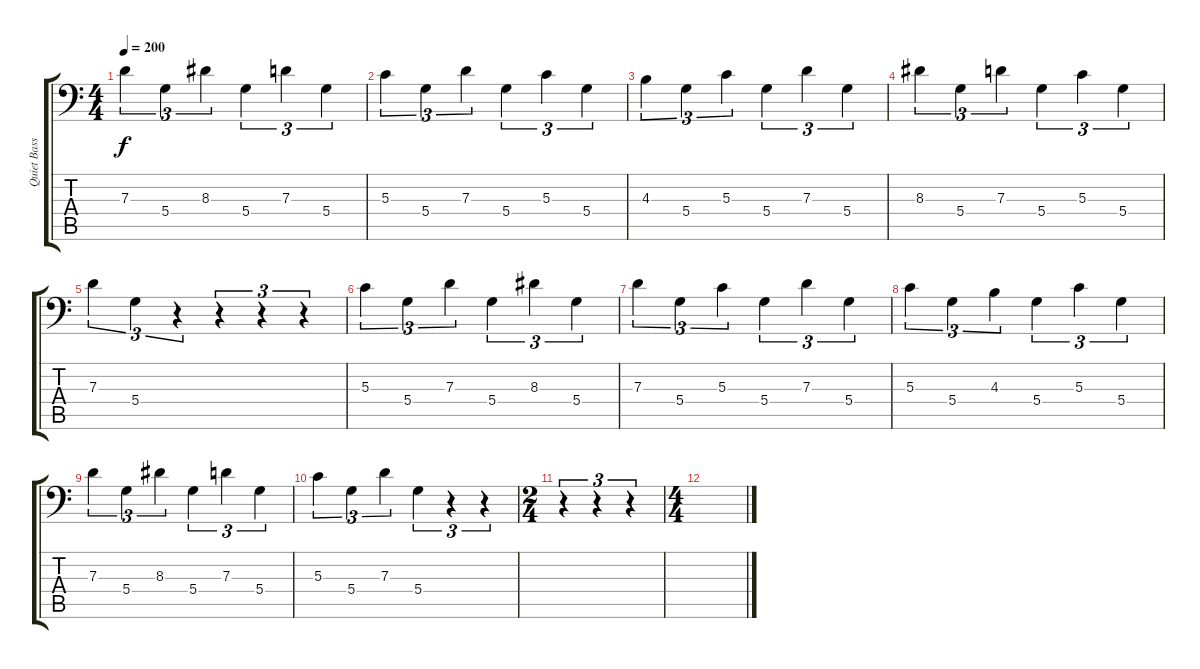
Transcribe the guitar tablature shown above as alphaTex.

\track ("Quiet Bass Lead" "Quiet Bass") {instrument electricbassfinger}
\staff {score tabs}
\tuning (E3 B2 G2 D2 A1 E1) {hide}
\ts (4 4)
\tempo 200
\clef f4
\ks c
7.3.4{tu (3 2) dy f} 5.4.4{tu (3 2)} 8.3.4{tu (3 2)} 5.4.4{tu (3 2)} 7.3.4{tu (3 2)} 5.4.4{tu (3 2)} |
5.3.4{tu (3 2)} 5.4.4{tu (3 2)} 7.3.4{tu (3 2)} 5.4.4{tu (3 2)} 5.3.4{tu (3 2)} 5.4.4{tu (3 2)} |
4.3.4{tu (3 2)} 5.4.4{tu (3 2)} 5.3.4{tu (3 2)} 5.4.4{tu (3 2)} 7.3.4{tu (3 2)} 5.4.4{tu (3 2)} |
8.3.4{tu (3 2)} 5.4.4{tu (3 2)} 7.3.4{tu (3 2)} 5.4.4{tu (3 2)} 5.3.4{tu (3 2)} 5.4.4{tu (3 2)} |
7.3.4{tu (3 2)} 5.4.4{tu (3 2)} r.4{tu (3 2)} r.4{tu (3 2)} r.4{tu (3 2)} r.4{tu (3 2)} |
5.3.4{tu (3 2)} 5.4.4{tu (3 2)} 7.3.4{tu (3 2)} 5.4.4{tu (3 2)} 8.3.4{tu (3 2)} 5.4.4{tu (3 2)} |
7.3.4{tu (3 2)} 5.4.4{tu (3 2)} 5.3.4{tu (3 2)} 5.4.4{tu (3 2)} 7.3.4{tu (3 2)} 5.4.4{tu (3 2)} |
5.3.4{tu (3 2)} 5.4.4{tu (3 2)} 4.3.4{tu (3 2)} 5.4.4{tu (3 2)} 5.3.4{tu (3 2)} 5.4.4{tu (3 2)} |
7.3.4{tu (3 2)} 5.4.4{tu (3 2)} 8.3.4{tu (3 2)} 5.4.4{tu (3 2)} 7.3.4{tu (3 2)} 5.4.4{tu (3 2)} |
5.3.4{tu (3 2)} 5.4.4{tu (3 2)} 7.3.4{tu (3 2)} 5.4.4{tu (3 2)} r.4{tu (3 2)} r.4{tu (3 2)} |
\ts (2 4)
r.4{tu (3 2)} r.4{tu (3 2)} r.4{tu (3 2)} |
\ts (4 4)
